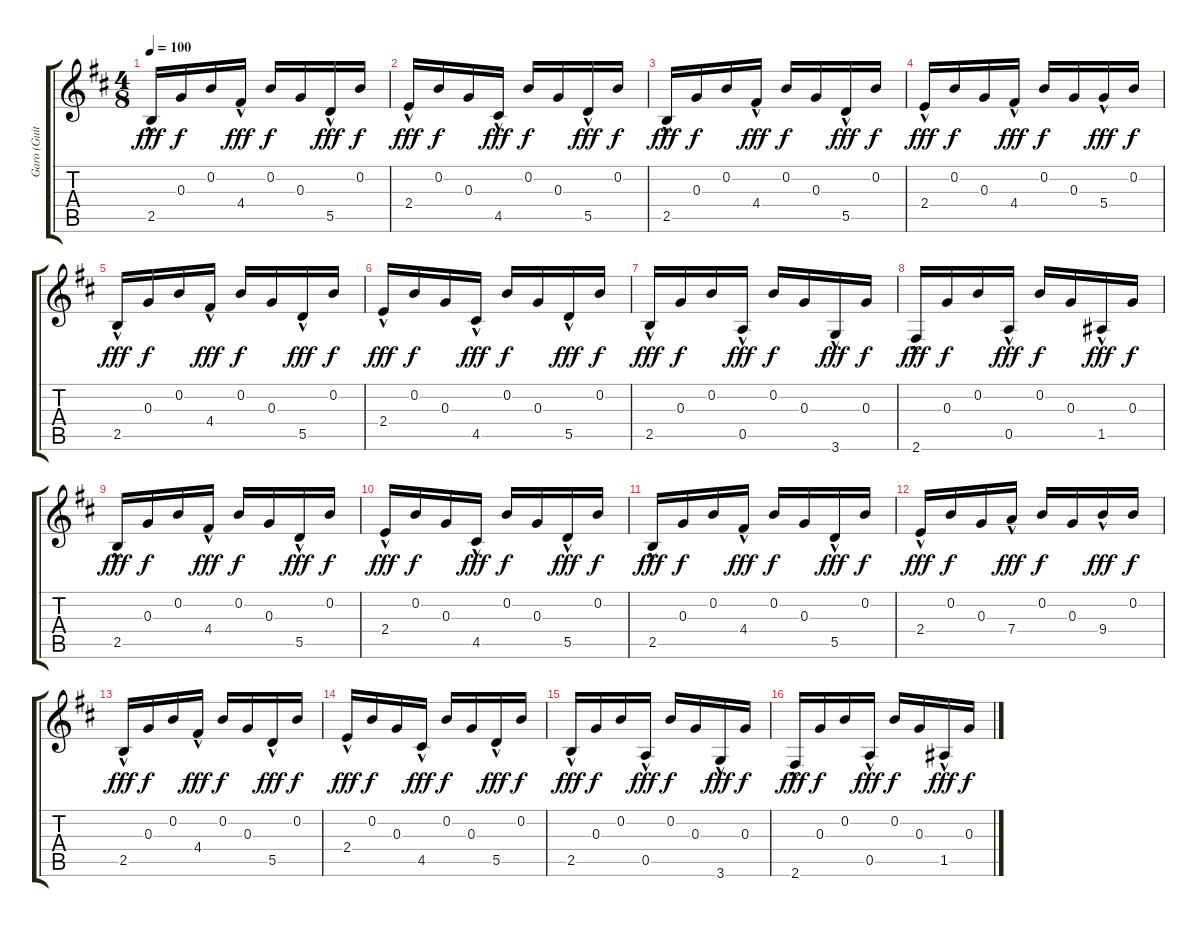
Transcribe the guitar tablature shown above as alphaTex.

\track ("Garo (Guitarra Lider)" "Garo (Guit") {instrument acousticguitarnylon}
\staff {score tabs}
\tuning (E4 B3 G3 D3 A2 E2) {hide}
\ts (4 8)
\tempo 100
\clef g2
\ks bminor
2.5{hac}.16{dy fff} 0.3.16{dy f} 0.2.16 4.4{hac}.16{dy fff} 0.2.16{dy f} 0.3.16 5.5{hac}.16{dy fff} 0.2.16{dy f} |
2.4{hac}.16{dy fff} 0.2.16{dy f} 0.3.16 4.5{hac}.16{dy fff} 0.2.16{dy f} 0.3.16 5.5{hac}.16{dy fff} 0.2.16{dy f} |
2.5{hac}.16{dy fff} 0.3.16{dy f} 0.2.16 4.4{hac}.16{dy fff} 0.2.16{dy f} 0.3.16 5.5{hac}.16{dy fff} 0.2.16{dy f} |
2.4{hac}.16{dy fff} 0.2.16{dy f} 0.3.16 4.4{hac}.16{dy fff} 0.2.16{dy f} 0.3.16 5.4{hac}.16{dy fff} 0.2.16{dy f} |
2.5{hac}.16{dy fff} 0.3.16{dy f} 0.2.16 4.4{hac}.16{dy fff} 0.2.16{dy f} 0.3.16 5.5{hac}.16{dy fff} 0.2.16{dy f} |
2.4{hac}.16{dy fff} 0.2.16{dy f} 0.3.16 4.5{hac}.16{dy fff} 0.2.16{dy f} 0.3.16 5.5{hac}.16{dy fff} 0.2.16{dy f} |
2.5{hac}.16{dy fff} 0.3.16{dy f} 0.2.16 0.5{hac}.16{dy fff} 0.2.16{dy f} 0.3.16 3.6{hac}.16{dy fff} 0.3.16{dy f} |
2.6{hac}.16{dy fff} 0.3.16{dy f} 0.2.16 0.5{hac}.16{dy fff} 0.2.16{dy f} 0.3.16 1.5{hac}.16{dy fff} 0.3.16{dy f} |
2.5{hac}.16{dy fff} 0.3.16{dy f} 0.2.16 4.4{hac}.16{dy fff} 0.2.16{dy f} 0.3.16 5.5{hac}.16{dy fff} 0.2.16{dy f} |
2.4{hac}.16{dy fff} 0.2.16{dy f} 0.3.16 4.5{hac}.16{dy fff} 0.2.16{dy f} 0.3.16 5.5{hac}.16{dy fff} 0.2.16{dy f} |
2.5{hac}.16{dy fff} 0.3.16{dy f} 0.2.16 4.4{hac}.16{dy fff} 0.2.16{dy f} 0.3.16 5.5{hac}.16{dy fff} 0.2.16{dy f} |
2.4{hac}.16{dy fff} 0.2.16{dy f} 0.3.16 7.4{hac}.16{dy fff} 0.2.16{dy f} 0.3.16 9.4{hac}.16{dy fff} 0.2.16{dy f} |
2.5{hac}.16{dy fff} 0.3.16{dy f} 0.2.16 4.4{hac}.16{dy fff} 0.2.16{dy f} 0.3.16 5.5{hac}.16{dy fff} 0.2.16{dy f} |
2.4{hac}.16{dy fff} 0.2.16{dy f} 0.3.16 4.5{hac}.16{dy fff} 0.2.16{dy f} 0.3.16 5.5{hac}.16{dy fff} 0.2.16{dy f} |
2.5{hac}.16{dy fff} 0.3.16{dy f} 0.2.16 0.5{hac}.16{dy fff} 0.2.16{dy f} 0.3.16 3.6{hac}.16{dy fff} 0.3.16{dy f} |
2.6{hac}.16{dy fff} 0.3.16{dy f} 0.2.16 0.5{hac}.16{dy fff} 0.2.16{dy f} 0.3.16 1.5{hac}.16{dy fff} 0.3.16{dy f}
